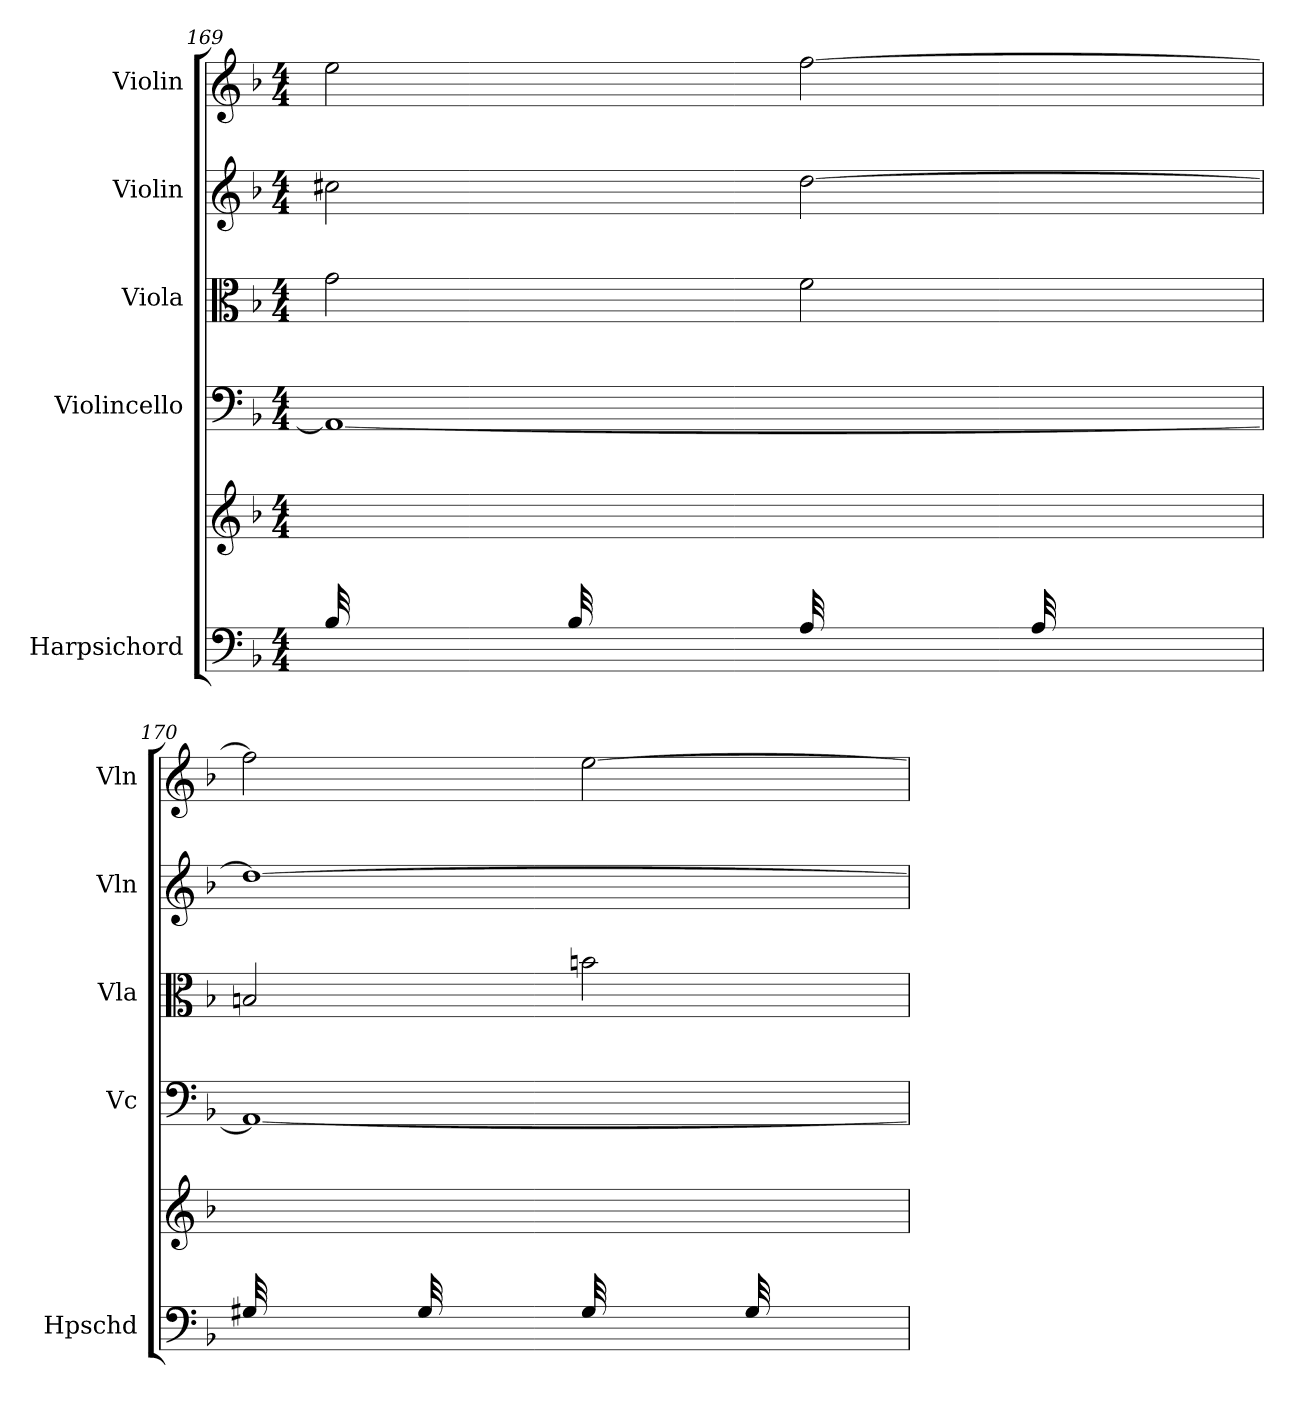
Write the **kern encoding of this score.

**kern	**kern	**kern	**kern	**kern	**kern
*part5	*part5	*part4	*part3	*part2	*part1
*staff6	*staff5	*staff4	*staff3	*staff2	*staff1
*I"Harpsichord	*	*I"Violincello	*I"Viola	*I"Violin	*I"Violin
*I'Hpschd	*	*I'Vc	*I'Vla	*I'Vln	*I'Vln
!!LO:PB:g=z
*clefF4	*clefG2	*clefF4	*clefC3	*clefG2	*clefG2
*k[b-]	*k[b-]	*k[b-]	*k[b-]	*k[b-]	*k[b-]
*M4/4	*M4/4	*M4/4	*M4/4	*M4/4	*M4/4
=169	=169	=169	=169	=169	=169
*^	*	*	*	*	*
32B-/LLL	1ryy	32ryy	1AA_	2g\	2cc#X\	2ee\
8..ryy	.	32e\	.	.	.	.
.	.	32f\	.	.	.	.
.	.	32g\	.	.	.	.
.	.	32cc#X\	.	.	.	.
.	.	32g\	.	.	.	.
.	.	32f\	.	.	.	.
.	.	32e\JJJ	.	.	.	.
32B-/LLL	.	32ryy	.	.	.	.
8..ryy	.	32e\	.	.	.	.
.	.	32f\	.	.	.	.
.	.	32g\	.	.	.	.
.	.	32cc#\	.	.	.	.
.	.	32g\	.	.	.	.
.	.	32f\	.	.	.	.
.	.	32e\JJJ	.	.	.	.
32A/LLL	.	32ryy	.	2f\	[2dd\	[2ff\
8..ryy	.	32f\	.	.	.	.
.	.	32a\	.	.	.	.
.	.	32cc#\	.	.	.	.
.	.	32dd\	.	.	.	.
.	.	32cc#\	.	.	.	.
.	.	32a\	.	.	.	.
.	.	32f\JJJ	.	.	.	.
32A/LLL	.	32ryy	.	.	.	.
8..ryy	.	32f\	.	.	.	.
.	.	32a\	.	.	.	.
.	.	32cc#\	.	.	.	.
.	.	32dd\	.	.	.	.
.	.	32cc#\	.	.	.	.
.	.	32a\	.	.	.	.
.	.	32f\JJJ	.	.	.	.
!!LO:LB:g=z
=170	=170	=170	=170	=170	=170	=170
32G#X/LLL	1ryy	32ryy	1AA_	2Bn/	1dd_	2ff\]
8..ryy	.	32f\	.	.	.	.
.	.	32bn\	.	.	.	.
.	.	32cc#X\	.	.	.	.
.	.	32dd\	.	.	.	.
.	.	32cc#\	.	.	.	.
.	.	32b\	.	.	.	.
.	.	32f\JJJ	.	.	.	.
32G#/LLL	.	32ryy	.	.	.	.
8..ryy	.	32f\	.	.	.	.
.	.	32b\	.	.	.	.
.	.	32cc#\	.	.	.	.
.	.	32dd\	.	.	.	.
.	.	32cc#\	.	.	.	.
.	.	32b\	.	.	.	.
.	.	32f\JJJ	.	.	.	.
32G#/LLL	.	32ryy	.	2bn\	.	[2ee\
8..ryy	.	32e\	.	.	.	.
.	.	32b\	.	.	.	.
.	.	32cc#\	.	.	.	.
.	.	32dd\	.	.	.	.
.	.	32cc#\	.	.	.	.
.	.	32b\	.	.	.	.
.	.	32e\JJJ	.	.	.	.
32G#/LLL	.	32ryy	.	.	.	.
8..ryy	.	32e\	.	.	.	.
.	.	32b\	.	.	.	.
.	.	32cc#\	.	.	.	.
.	.	32dd\	.	.	.	.
.	.	32cc#\	.	.	.	.
.	.	32b\	.	.	.	.
.	.	32e\JJJ	.	.	.	.
*v	*v	*	*	*	*	*
=	=	=	=	=	=
*-	*-	*-	*-	*-	*-
